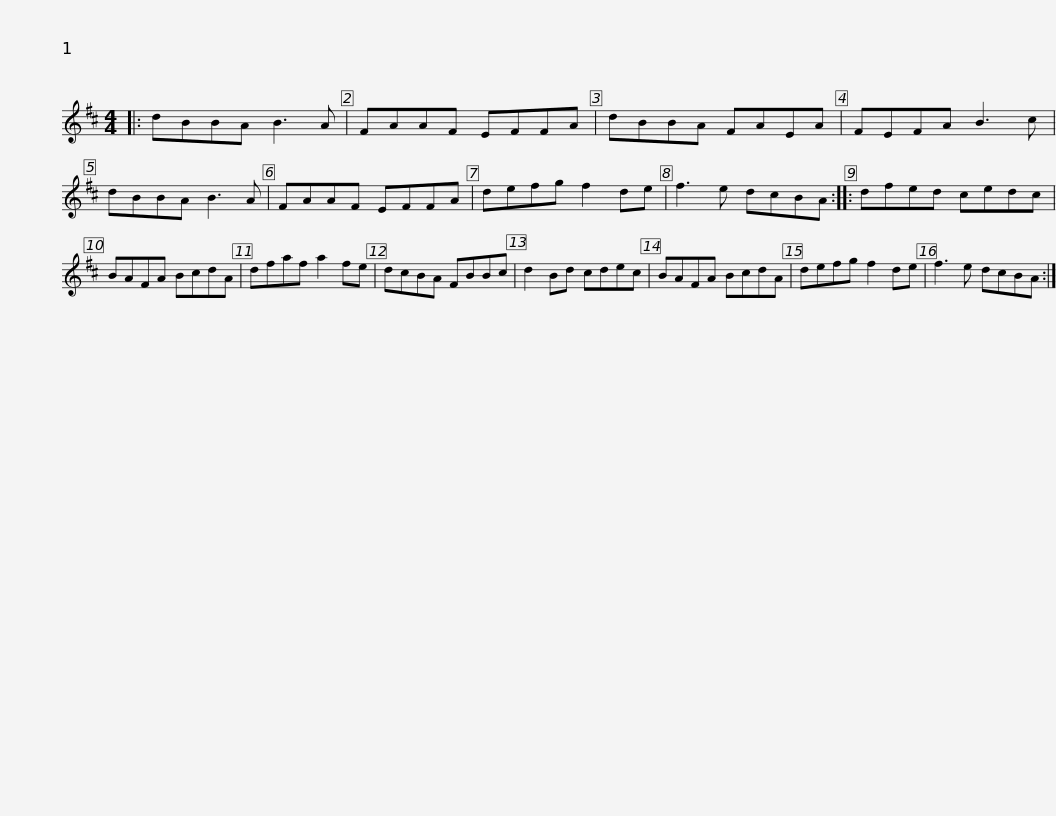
X:1
L:1/8
M:4/4
I:linebreak $
K:Bmin
V:1 treble
V:1
|: dBBA B3 A | FAAF EFFA | dBBA FAEA | FEFA B3 c | dBBA B3 A |$ %5
 FAAF EFFA | defg f2 de | f3 e dcBA :: dfed cedc | BAFA BcdA | %10
 dfaf a2 fe |$ dcBA FBBc | d2 Bd cdec | BAFA BcdA | defg f2 de | %15
 f3 e dcBA :| %16
